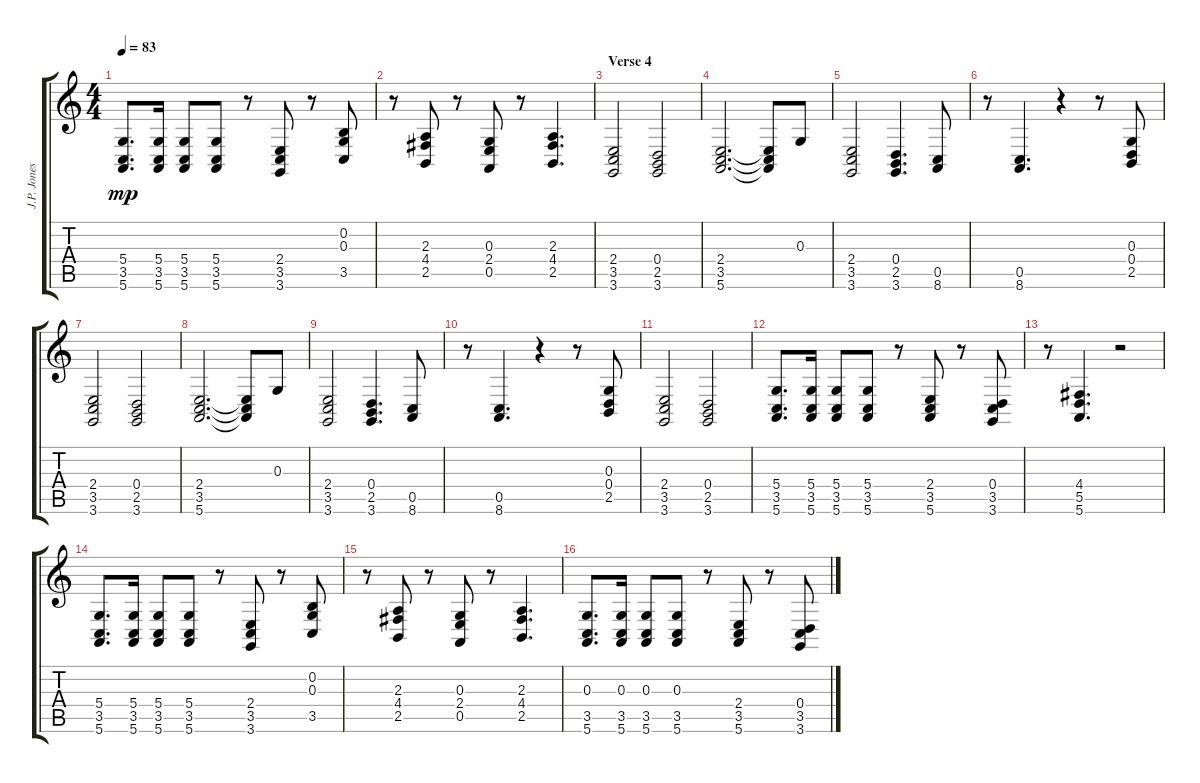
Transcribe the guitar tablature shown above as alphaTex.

\track ("J.P. Jones (Keyboard B/Treble)" "J.P. Jones") {instrument electricpiano1}
\staff {score tabs}
\tuning (E4 B3 G3 D3 A2 E2) {hide}
\ts (4 4)
\tempo 83
\clef g2
\ks c
(5.4 3.5 5.6).8{d dy mp} (5.4 3.5 5.6).16 (5.4 3.5 5.6).8 (5.4 3.5 5.6).8 r.8 (2.4 3.5 3.6).8 r.8 (0.2 0.3 3.5).8 |
r.8 (2.3 4.4 2.5).8 r.8 (0.3 2.4 0.5).8 r.8 (2.3 4.4 2.5).4{d} |
\section ("" "Verse 4")
(2.4 3.5 3.6).2 (0.4 2.5 3.6).2 |
(2.4 3.5 5.6).2{d} (2.4{t} 3.5{t} 5.6{t}).8 0.3.8 |
(2.4 3.5 3.6).2 (0.4 2.5 3.6).4{d} (0.5 8.6).8 |
r.8 (0.5 8.6).4{d} r.4 r.8 (0.3 0.4 2.5).8 |
(2.4 3.5 3.6).2 (0.4 2.5 3.6).2 |
(2.4 3.5 5.6).2{d} (2.4{t} 3.5{t} 5.6{t}).8 0.3.8 |
(2.4 3.5 3.6).2 (0.4 2.5 3.6).4{d} (0.5 8.6).8 |
r.8 (0.5 8.6).4{d} r.4 r.8 (0.3 0.4 2.5).8 |
(2.4 3.5 3.6).2 (0.4 2.5 3.6).2 |
(5.4 3.5 5.6).8{d} (5.4 3.5 5.6).16 (5.4 3.5 5.6).8 (5.4 3.5 5.6).8 r.8 (2.4 3.5 5.6).8 r.8 (0.4 3.5 3.6).8 |
r.8 (4.4 5.5 5.6).4{d} r.2 |
(5.4 3.5 5.6).8{d} (5.4 3.5 5.6).16 (5.4 3.5 5.6).8 (5.4 3.5 5.6).8 r.8 (2.4 3.5 3.6).8 r.8 (0.2 0.3 3.5).8 |
r.8 (2.3 4.4 2.5).8 r.8 (0.3 2.4 0.5).8 r.8 (2.3 4.4 2.5).4{d} |
(0.3 3.5 5.6).8{d} (0.3 3.5 5.6).16 (0.3 3.5 5.6).8 (0.3 3.5 5.6).8 r.8 (2.4 3.5 5.6).8 r.8 (0.4 3.5 3.6).8
